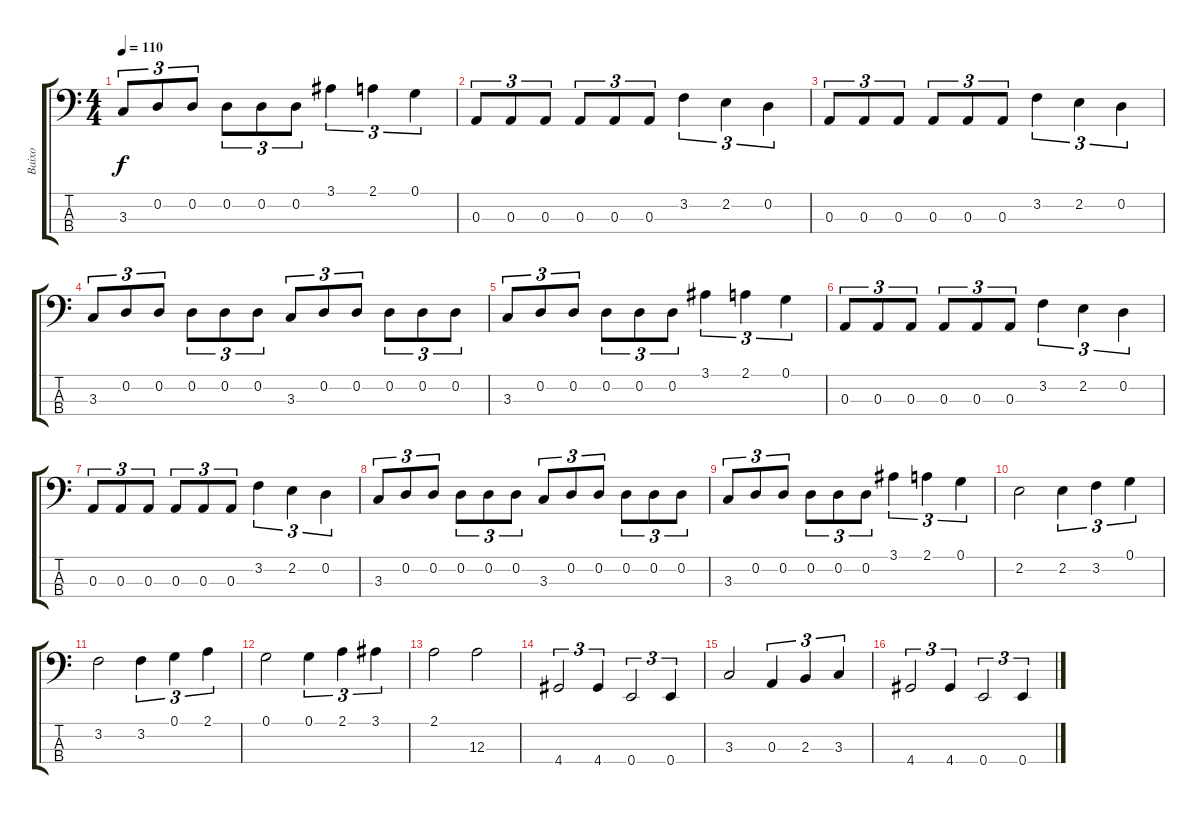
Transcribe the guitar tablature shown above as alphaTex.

\track ("Baixo" "Baixo") {instrument electricbassfinger}
\staff {score tabs}
\tuning (G2 D2 A1 E1) {hide}
\ts (4 4)
\tempo 110
\clef f4
\ks c
3.3.8{tu (3 2) dy f} 0.2.8{tu (3 2)} 0.2.8{tu (3 2)} 0.2.8{tu (3 2)} 0.2.8{tu (3 2)} 0.2.8{tu (3 2)} 3.1.4{tu (3 2)} 2.1.4{tu (3 2)} 0.1.4{tu (3 2)} |
0.3.8{tu (3 2)} 0.3.8{tu (3 2)} 0.3.8{tu (3 2)} 0.3.8{tu (3 2)} 0.3.8{tu (3 2)} 0.3.8{tu (3 2)} 3.2.4{tu (3 2)} 2.2.4{tu (3 2)} 0.2.4{tu (3 2)} |
0.3.8{tu (3 2)} 0.3.8{tu (3 2)} 0.3.8{tu (3 2)} 0.3.8{tu (3 2)} 0.3.8{tu (3 2)} 0.3.8{tu (3 2)} 3.2.4{tu (3 2)} 2.2.4{tu (3 2)} 0.2.4{tu (3 2)} |
3.3.8{tu (3 2)} 0.2.8{tu (3 2)} 0.2.8{tu (3 2)} 0.2.8{tu (3 2)} 0.2.8{tu (3 2)} 0.2.8{tu (3 2)} 3.3.8{tu (3 2)} 0.2.8{tu (3 2)} 0.2.8{tu (3 2)} 0.2.8{tu (3 2)} 0.2.8{tu (3 2)} 0.2.8{tu (3 2)} |
3.3.8{tu (3 2)} 0.2.8{tu (3 2)} 0.2.8{tu (3 2)} 0.2.8{tu (3 2)} 0.2.8{tu (3 2)} 0.2.8{tu (3 2)} 3.1.4{tu (3 2)} 2.1.4{tu (3 2)} 0.1.4{tu (3 2)} |
0.3.8{tu (3 2)} 0.3.8{tu (3 2)} 0.3.8{tu (3 2)} 0.3.8{tu (3 2)} 0.3.8{tu (3 2)} 0.3.8{tu (3 2)} 3.2.4{tu (3 2)} 2.2.4{tu (3 2)} 0.2.4{tu (3 2)} |
0.3.8{tu (3 2)} 0.3.8{tu (3 2)} 0.3.8{tu (3 2)} 0.3.8{tu (3 2)} 0.3.8{tu (3 2)} 0.3.8{tu (3 2)} 3.2.4{tu (3 2)} 2.2.4{tu (3 2)} 0.2.4{tu (3 2)} |
3.3.8{tu (3 2)} 0.2.8{tu (3 2)} 0.2.8{tu (3 2)} 0.2.8{tu (3 2)} 0.2.8{tu (3 2)} 0.2.8{tu (3 2)} 3.3.8{tu (3 2)} 0.2.8{tu (3 2)} 0.2.8{tu (3 2)} 0.2.8{tu (3 2)} 0.2.8{tu (3 2)} 0.2.8{tu (3 2)} |
3.3.8{tu (3 2)} 0.2.8{tu (3 2)} 0.2.8{tu (3 2)} 0.2.8{tu (3 2)} 0.2.8{tu (3 2)} 0.2.8{tu (3 2)} 3.1.4{tu (3 2)} 2.1.4{tu (3 2)} 0.1.4{tu (3 2)} |
2.2.2 2.2.4{tu (3 2)} 3.2.4{tu (3 2)} 0.1.4{tu (3 2)} |
3.2.2 3.2.4{tu (3 2)} 0.1.4{tu (3 2)} 2.1.4{tu (3 2)} |
0.1.2 0.1.4{tu (3 2)} 2.1.4{tu (3 2)} 3.1.4{tu (3 2)} |
2.1.2 12.3.2 |
4.4.2{tu (3 2)} 4.4.4{tu (3 2)} 0.4.2{tu (3 2)} 0.4.4{tu (3 2)} |
3.3.2 0.3.4{tu (3 2)} 2.3.4{tu (3 2)} 3.3.4{tu (3 2)} |
4.4.2{tu (3 2)} 4.4.4{tu (3 2)} 0.4.2{tu (3 2)} 0.4.4{tu (3 2)}
